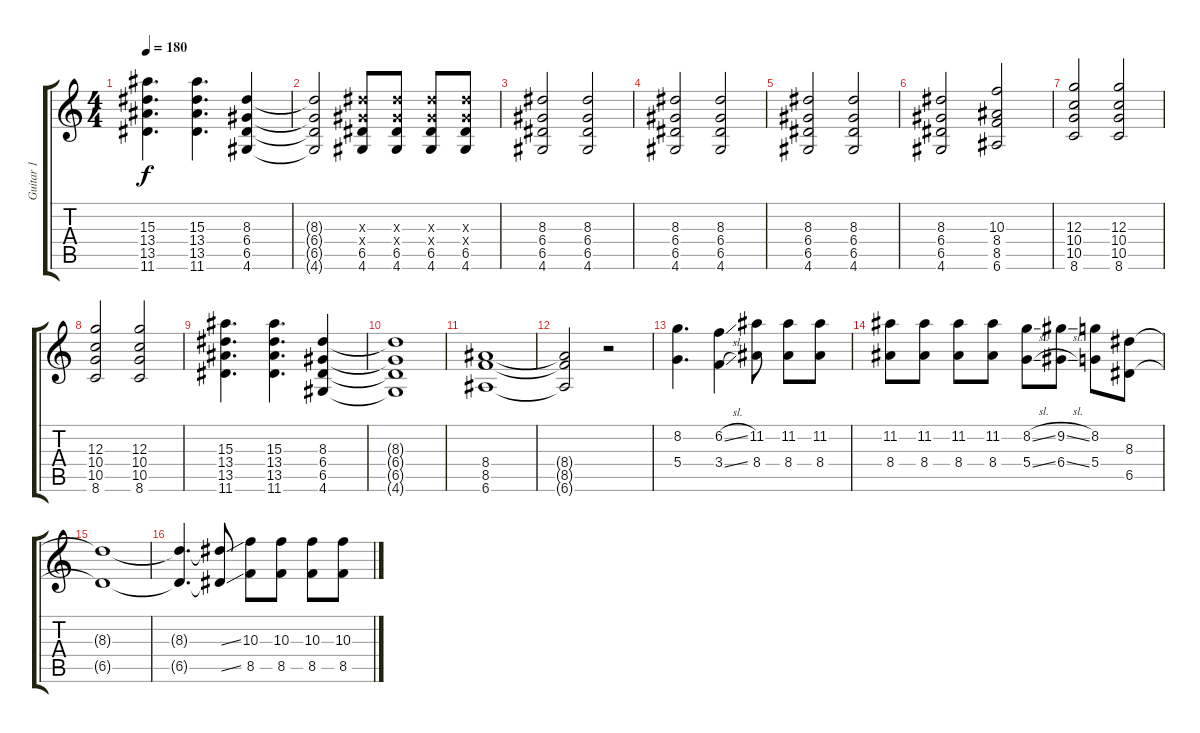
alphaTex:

\track ("Guitar 1" "Guitar 1") {instrument distortionguitar}
\staff {score tabs}
\tuning (E4 B3 G3 D3 A2 E2) {hide}
\ts (4 4)
\tempo 180
\clef g2
\ks c
(15.3 13.4 13.5 11.6).4{d dy f} (15.3 13.4 13.5 11.6).4{d} (8.3 6.4 6.5 4.6).4 |
(8.3{t} 6.4{t} 6.5{t} 4.6{t}).2 (8.3{x} 6.4{x} 6.5 4.6).8 (8.3{x} 6.4{x} 6.5 4.6).8 (8.3{x} 6.4{x} 6.5 4.6).8 (8.3{x} 6.4{x} 6.5 4.6).8 |
(8.3 6.4 6.5 4.6).2 (8.3 6.4 6.5 4.6).2 |
(8.3 6.4 6.5 4.6).2 (8.3 6.4 6.5 4.6).2 |
(8.3 6.4 6.5 4.6).2 (8.3 6.4 6.5 4.6).2 |
(8.3 6.4 6.5 4.6).2 (10.3 8.4 8.5 6.6).2 |
(12.3 10.4 10.5 8.6).2 (12.3 10.4 10.5 8.6).2 |
(12.3 10.4 10.5 8.6).2 (12.3 10.4 10.5 8.6).2 |
(15.3 13.4 13.5 11.6).4{d} (15.3 13.4 13.5 11.6).4{d} (8.3 6.4 6.5 4.6).4 |
(8.3{t} 6.4{t} 6.5{t} 4.6{t}).1 |
(8.4 8.5 6.6).1 |
(8.4{t} 8.5{t} 6.6{t}).2 r.2 |
(8.2 5.4).4{d} (6.2{sl} 3.4{sl}).4 (11.2 8.4).8 (11.2 8.4).8 (11.2 8.4).8 |
(11.2 8.4).8 (11.2 8.4).8 (11.2 8.4).8 (11.2 8.4).8 (8.2{sl} 5.4{sl}).8 (9.2{sl} 6.4{sl}).8 (8.2 5.4).8 (8.3 6.5).8 |
(8.3{t} 6.5{t}).1 |
(8.3{t} 6.5{t}).4{d} (8.3{ss t} 6.5{ss t}).8 (10.3 8.5).8 (10.3 8.5).8 (10.3 8.5).8 (10.3 8.5).8
